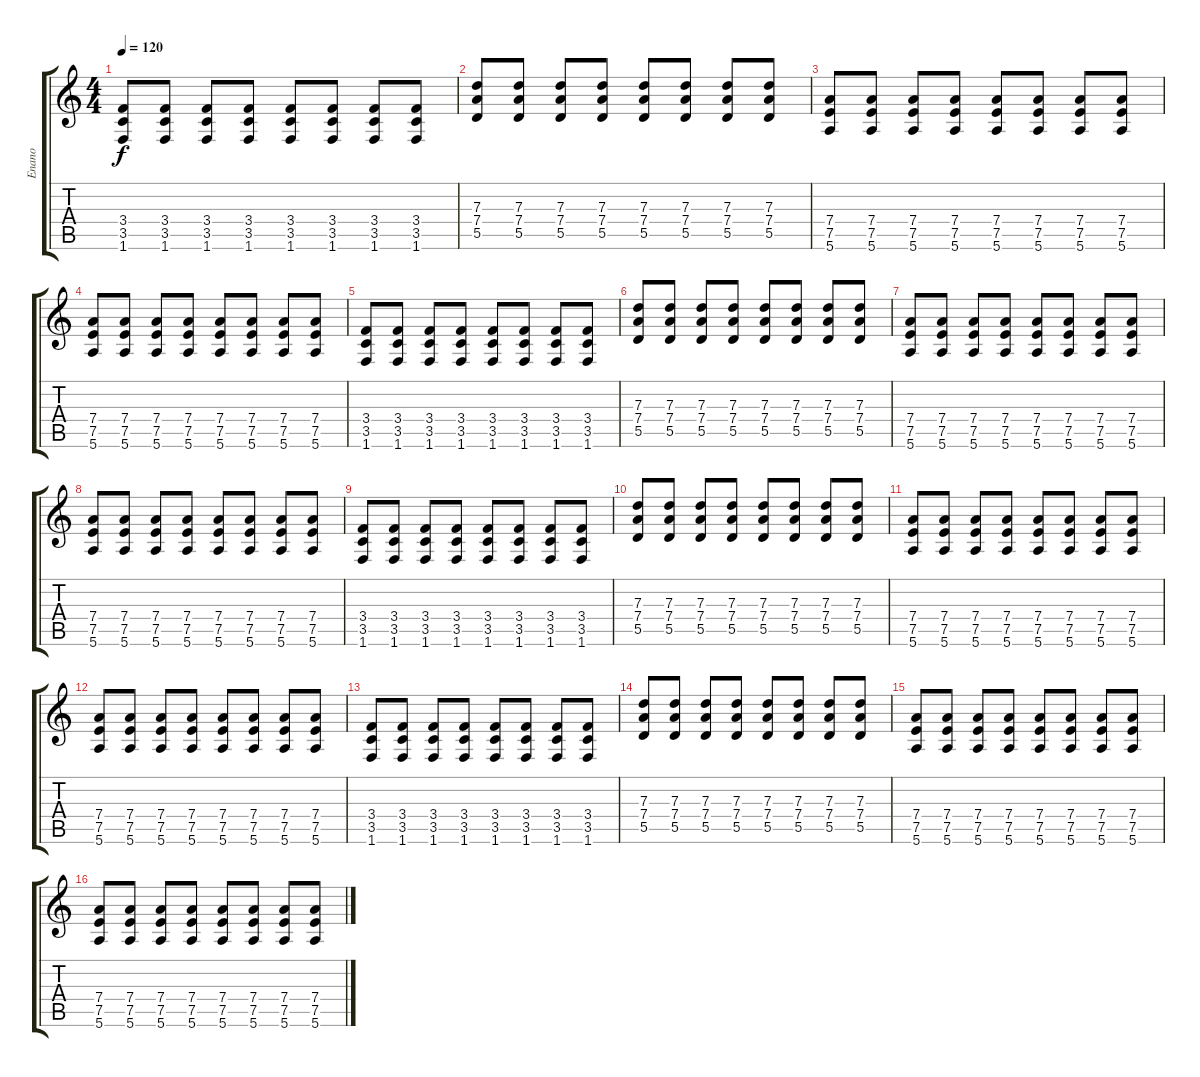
\track ("Enano" "Enano") {instrument electricguitarclean}
\staff {score tabs}
\tuning (E4 B3 G3 D3 A2 E2) {hide}
\ts (4 4)
\tempo 120
\clef g2
\ks c
(3.4 3.5 1.6).8{dy f volume 15 instrument distortionguitar} (3.4 3.5 1.6).8 (3.4 3.5 1.6).8 (3.4 3.5 1.6).8 (3.4 3.5 1.6).8 (3.4 3.5 1.6).8 (3.4 3.5 1.6).8 (3.4 3.5 1.6).8 |
(7.3 7.4 5.5).8 (7.3 7.4 5.5).8 (7.3 7.4 5.5).8 (7.3 7.4 5.5).8 (7.3 7.4 5.5).8 (7.3 7.4 5.5).8 (7.3 7.4 5.5).8 (7.3 7.4 5.5).8 |
(7.4 7.5 5.6).8 (7.4 7.5 5.6).8 (7.4 7.5 5.6).8 (7.4 7.5 5.6).8 (7.4 7.5 5.6).8 (7.4 7.5 5.6).8 (7.4 7.5 5.6).8 (7.4 7.5 5.6).8 |
(7.4 7.5 5.6).8 (7.4 7.5 5.6).8 (7.4 7.5 5.6).8 (7.4 7.5 5.6).8 (7.4 7.5 5.6).8 (7.4 7.5 5.6).8 (7.4 7.5 5.6).8 (7.4 7.5 5.6).8 |
(3.4 3.5 1.6).8 (3.4 3.5 1.6).8 (3.4 3.5 1.6).8 (3.4 3.5 1.6).8 (3.4 3.5 1.6).8 (3.4 3.5 1.6).8 (3.4 3.5 1.6).8 (3.4 3.5 1.6).8 |
(7.3 7.4 5.5).8 (7.3 7.4 5.5).8 (7.3 7.4 5.5).8 (7.3 7.4 5.5).8 (7.3 7.4 5.5).8 (7.3 7.4 5.5).8 (7.3 7.4 5.5).8 (7.3 7.4 5.5).8 |
(7.4 7.5 5.6).8 (7.4 7.5 5.6).8 (7.4 7.5 5.6).8 (7.4 7.5 5.6).8 (7.4 7.5 5.6).8 (7.4 7.5 5.6).8 (7.4 7.5 5.6).8 (7.4 7.5 5.6).8 |
(7.4 7.5 5.6).8 (7.4 7.5 5.6).8 (7.4 7.5 5.6).8 (7.4 7.5 5.6).8 (7.4 7.5 5.6).8 (7.4 7.5 5.6).8 (7.4 7.5 5.6).8 (7.4 7.5 5.6).8 |
(3.4 3.5 1.6).8 (3.4 3.5 1.6).8 (3.4 3.5 1.6).8 (3.4 3.5 1.6).8 (3.4 3.5 1.6).8 (3.4 3.5 1.6).8 (3.4 3.5 1.6).8 (3.4 3.5 1.6).8 |
(7.3 7.4 5.5).8 (7.3 7.4 5.5).8 (7.3 7.4 5.5).8 (7.3 7.4 5.5).8 (7.3 7.4 5.5).8 (7.3 7.4 5.5).8 (7.3 7.4 5.5).8 (7.3 7.4 5.5).8 |
(7.4 7.5 5.6).8 (7.4 7.5 5.6).8 (7.4 7.5 5.6).8 (7.4 7.5 5.6).8 (7.4 7.5 5.6).8 (7.4 7.5 5.6).8 (7.4 7.5 5.6).8 (7.4 7.5 5.6).8 |
(7.4 7.5 5.6).8 (7.4 7.5 5.6).8 (7.4 7.5 5.6).8 (7.4 7.5 5.6).8 (7.4 7.5 5.6).8 (7.4 7.5 5.6).8 (7.4 7.5 5.6).8 (7.4 7.5 5.6).8 |
(3.4 3.5 1.6).8 (3.4 3.5 1.6).8 (3.4 3.5 1.6).8 (3.4 3.5 1.6).8 (3.4 3.5 1.6).8 (3.4 3.5 1.6).8 (3.4 3.5 1.6).8 (3.4 3.5 1.6).8 |
(7.3 7.4 5.5).8 (7.3 7.4 5.5).8 (7.3 7.4 5.5).8 (7.3 7.4 5.5).8 (7.3 7.4 5.5).8 (7.3 7.4 5.5).8 (7.3 7.4 5.5).8 (7.3 7.4 5.5).8 |
(7.4 7.5 5.6).8 (7.4 7.5 5.6).8 (7.4 7.5 5.6).8 (7.4 7.5 5.6).8 (7.4 7.5 5.6).8 (7.4 7.5 5.6).8 (7.4 7.5 5.6).8 (7.4 7.5 5.6).8 |
(7.4 7.5 5.6).8 (7.4 7.5 5.6).8 (7.4 7.5 5.6).8 (7.4 7.5 5.6).8 (7.4 7.5 5.6).8 (7.4 7.5 5.6).8 (7.4 7.5 5.6).8 (7.4 7.5 5.6).8
